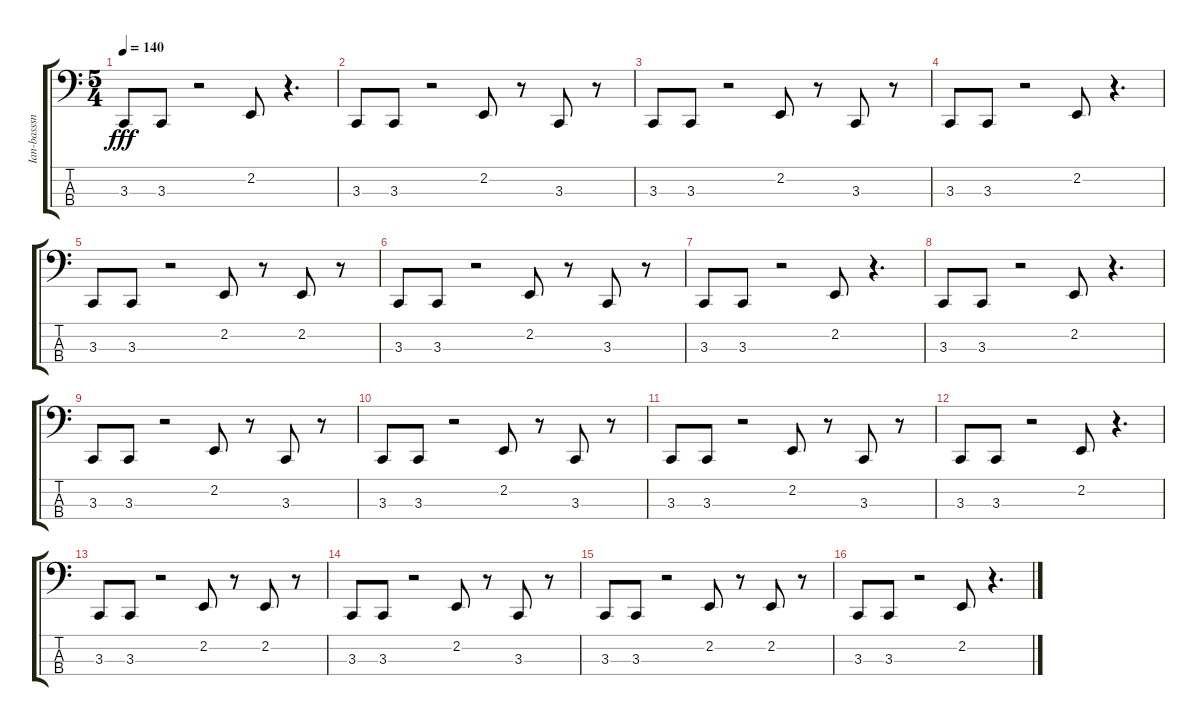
\track ("Ian-basssnare" "Ian-basssn") {instrument acousticgrandpiano}
\staff {score tabs}
\tuning (G2 D2 A1 E1) {hide}
\ts (5 4)
\tempo 140
\clef f4
\ks c
3.3.8{dy fff} 3.3.8 r.2 2.2.8 r.4{d} |
3.3.8 3.3.8 r.2 2.2.8 r.8 3.3.8 r.8 |
3.3.8 3.3.8 r.2 2.2.8 r.8 3.3.8 r.8 |
3.3.8 3.3.8 r.2 2.2.8 r.4{d} |
3.3.8 3.3.8 r.2 2.2.8 r.8 2.2.8 r.8 |
3.3.8 3.3.8 r.2 2.2.8 r.8 3.3.8 r.8 |
3.3.8 3.3.8 r.2 2.2.8 r.4{d} |
3.3.8 3.3.8 r.2 2.2.8 r.4{d} |
3.3.8 3.3.8 r.2 2.2.8 r.8 3.3.8 r.8 |
3.3.8 3.3.8 r.2 2.2.8 r.8 3.3.8 r.8 |
3.3.8 3.3.8 r.2 2.2.8 r.8 3.3.8 r.8 |
3.3.8 3.3.8 r.2 2.2.8 r.4{d} |
3.3.8 3.3.8 r.2 2.2.8 r.8 2.2.8 r.8 |
3.3.8 3.3.8 r.2 2.2.8 r.8 3.3.8 r.8 |
3.3.8 3.3.8 r.2 2.2.8 r.8 2.2.8 r.8 |
3.3.8 3.3.8 r.2 2.2.8 r.4{d}
